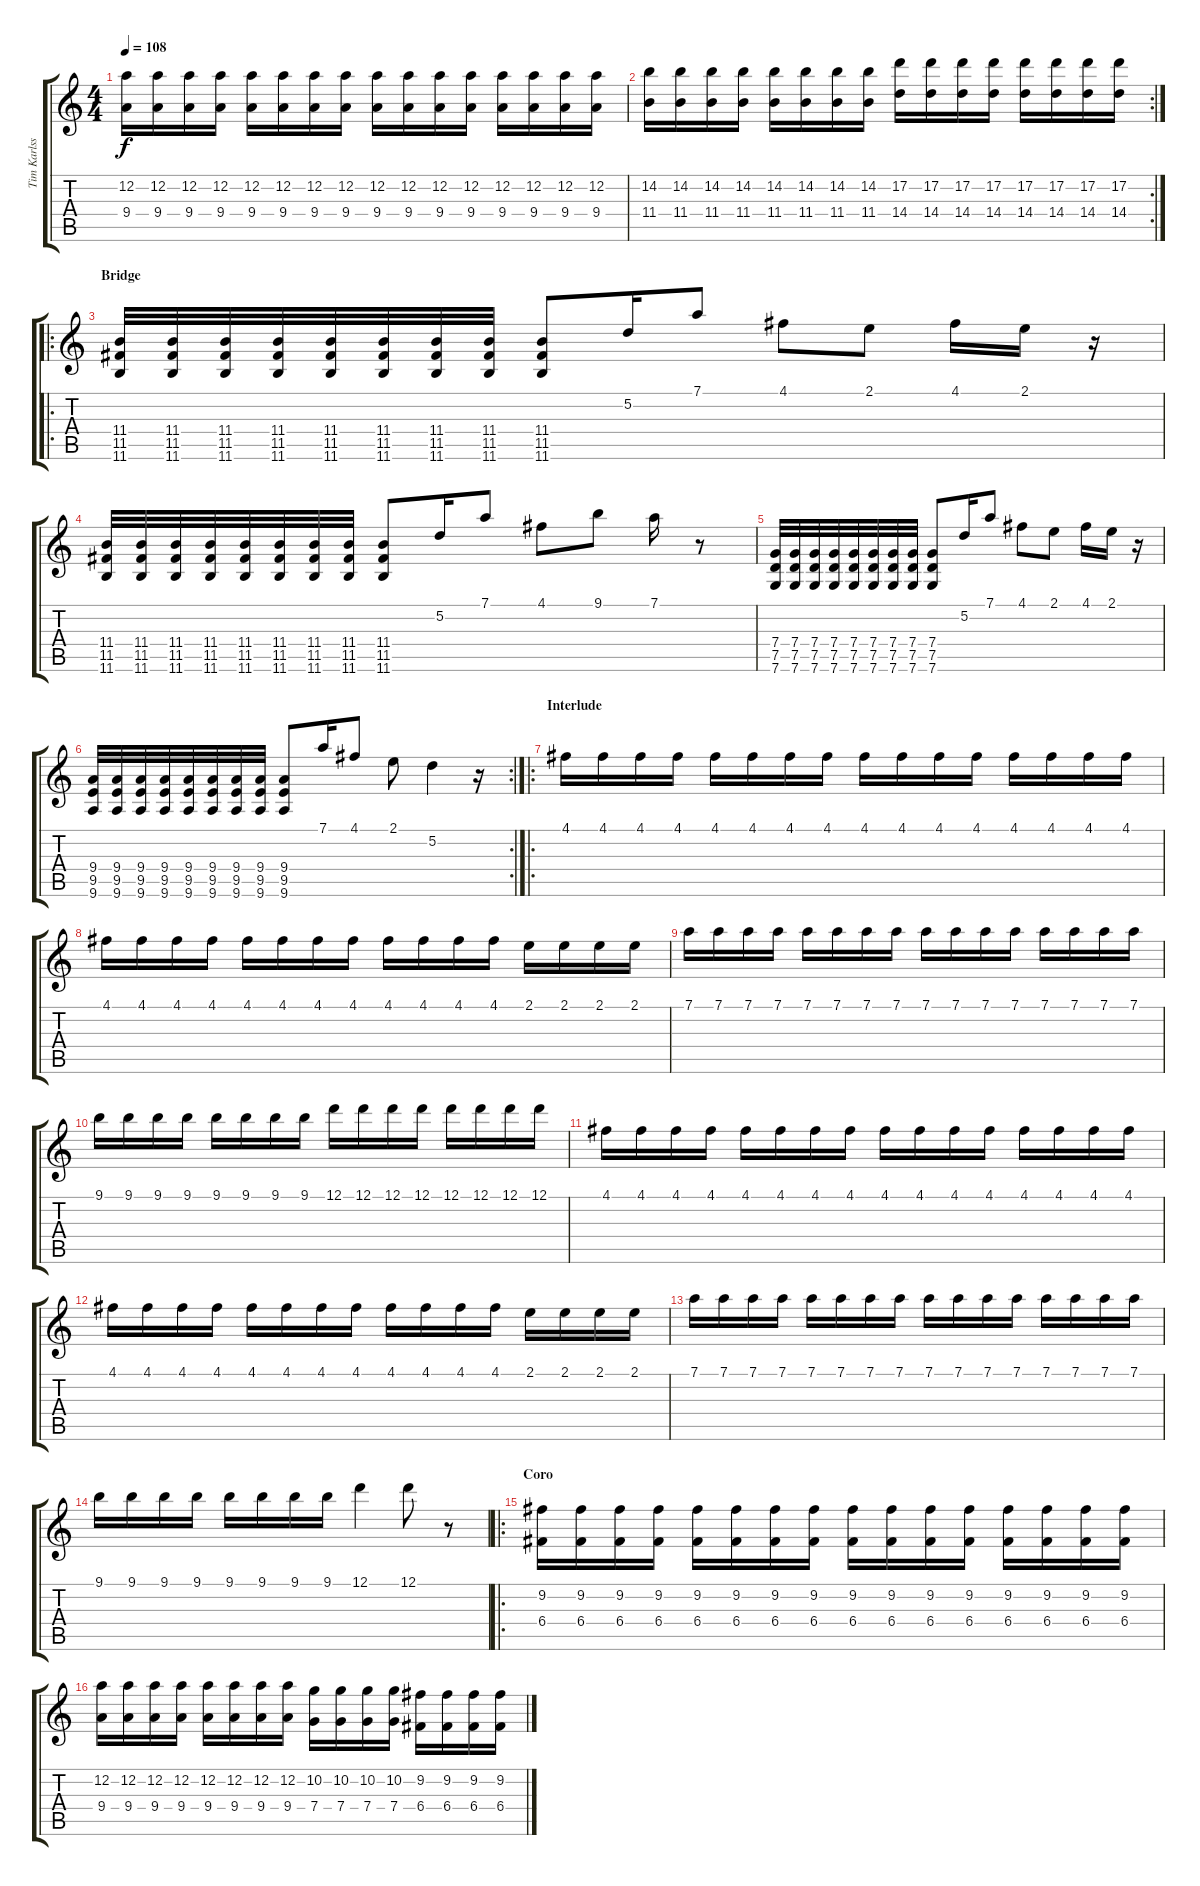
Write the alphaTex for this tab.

\track ("Tim Karlsson" "Tim Karlss") {instrument distortionguitar}
\staff {score tabs}
\tuning (D4 A3 F3 C3 G2 C2) {hide}
\ts (4 4)
\tempo 108
\clef g2
\ks c
(12.2 9.4).16{dy f} (12.2 9.4).16 (12.2 9.4).16 (12.2 9.4).16 (12.2 9.4).16 (12.2 9.4).16 (12.2 9.4).16 (12.2 9.4).16 (12.2 9.4).16 (12.2 9.4).16 (12.2 9.4).16 (12.2 9.4).16 (12.2 9.4).16 (12.2 9.4).16 (12.2 9.4).16 (12.2 9.4).16 |
\rc 2
(14.2 11.4).16 (14.2 11.4).16 (14.2 11.4).16 (14.2 11.4).16 (14.2 11.4).16 (14.2 11.4).16 (14.2 11.4).16 (14.2 11.4).16 (17.2 14.4).16 (17.2 14.4).16 (17.2 14.4).16 (17.2 14.4).16 (17.2 14.4).16 (17.2 14.4).16 (17.2 14.4).16 (17.2 14.4).16 |
\ro
\section ("" "Bridge")
(11.4 11.5 11.6).32 (11.4 11.5 11.6).32 (11.4 11.5 11.6).32 (11.4 11.5 11.6).32 (11.4 11.5 11.6).32 (11.4 11.5 11.6).32 (11.4 11.5 11.6).32 (11.4 11.5 11.6).32 (11.4 11.5 11.6).8 5.2.16 7.1.8 4.1.8 2.1.8 4.1.16 2.1.16 r.16 |
(11.4 11.5 11.6).32 (11.4 11.5 11.6).32 (11.4 11.5 11.6).32 (11.4 11.5 11.6).32 (11.4 11.5 11.6).32 (11.4 11.5 11.6).32 (11.4 11.5 11.6).32 (11.4 11.5 11.6).32 (11.4 11.5 11.6).8 5.2.16 7.1.8 4.1.8 9.1.8 7.1.16 r.8 |
(7.4 7.5 7.6).32 (7.4 7.5 7.6).32 (7.4 7.5 7.6).32 (7.4 7.5 7.6).32 (7.4 7.5 7.6).32 (7.4 7.5 7.6).32 (7.4 7.5 7.6).32 (7.4 7.5 7.6).32 (7.4 7.5 7.6).8 5.2.16 7.1.8 4.1.8 2.1.8 4.1.16 2.1.16 r.16 |
\rc 2
(9.4 9.5 9.6).32 (9.4 9.5 9.6).32 (9.4 9.5 9.6).32 (9.4 9.5 9.6).32 (9.4 9.5 9.6).32 (9.4 9.5 9.6).32 (9.4 9.5 9.6).32 (9.4 9.5 9.6).32 (9.4 9.5 9.6).8 7.1.16 4.1.8 2.1.8 5.2.4 r.16 |
\ro
\section ("" "Interlude")
4.1.16 4.1.16 4.1.16 4.1.16 4.1.16 4.1.16 4.1.16 4.1.16 4.1.16 4.1.16 4.1.16 4.1.16 4.1.16 4.1.16 4.1.16 4.1.16 |
4.1.16 4.1.16 4.1.16 4.1.16 4.1.16 4.1.16 4.1.16 4.1.16 4.1.16 4.1.16 4.1.16 4.1.16 2.1.16 2.1.16 2.1.16 2.1.16 |
7.1.16 7.1.16 7.1.16 7.1.16 7.1.16 7.1.16 7.1.16 7.1.16 7.1.16 7.1.16 7.1.16 7.1.16 7.1.16 7.1.16 7.1.16 7.1.16 |
9.1.16 9.1.16 9.1.16 9.1.16 9.1.16 9.1.16 9.1.16 9.1.16 12.1.16 12.1.16 12.1.16 12.1.16 12.1.16 12.1.16 12.1.16 12.1.16 |
4.1.16 4.1.16 4.1.16 4.1.16 4.1.16 4.1.16 4.1.16 4.1.16 4.1.16 4.1.16 4.1.16 4.1.16 4.1.16 4.1.16 4.1.16 4.1.16 |
4.1.16 4.1.16 4.1.16 4.1.16 4.1.16 4.1.16 4.1.16 4.1.16 4.1.16 4.1.16 4.1.16 4.1.16 2.1.16 2.1.16 2.1.16 2.1.16 |
7.1.16 7.1.16 7.1.16 7.1.16 7.1.16 7.1.16 7.1.16 7.1.16 7.1.16 7.1.16 7.1.16 7.1.16 7.1.16 7.1.16 7.1.16 7.1.16 |
9.1.16 9.1.16 9.1.16 9.1.16 9.1.16 9.1.16 9.1.16 9.1.16 12.1.4 12.1.8 r.8 |
\ro
\section ("" "Coro")
(9.2 6.4).16 (9.2 6.4).16 (9.2 6.4).16 (9.2 6.4).16 (9.2 6.4).16 (9.2 6.4).16 (9.2 6.4).16 (9.2 6.4).16 (9.2 6.4).16 (9.2 6.4).16 (9.2 6.4).16 (9.2 6.4).16 (9.2 6.4).16 (9.2 6.4).16 (9.2 6.4).16 (9.2 6.4).16 |
(12.2 9.4).16 (12.2 9.4).16 (12.2 9.4).16 (12.2 9.4).16 (12.2 9.4).16 (12.2 9.4).16 (12.2 9.4).16 (12.2 9.4).16 (10.2 7.4).16 (10.2 7.4).16 (10.2 7.4).16 (10.2 7.4).16 (9.2 6.4).16 (9.2 6.4).16 (9.2 6.4).16 (9.2 6.4).16
